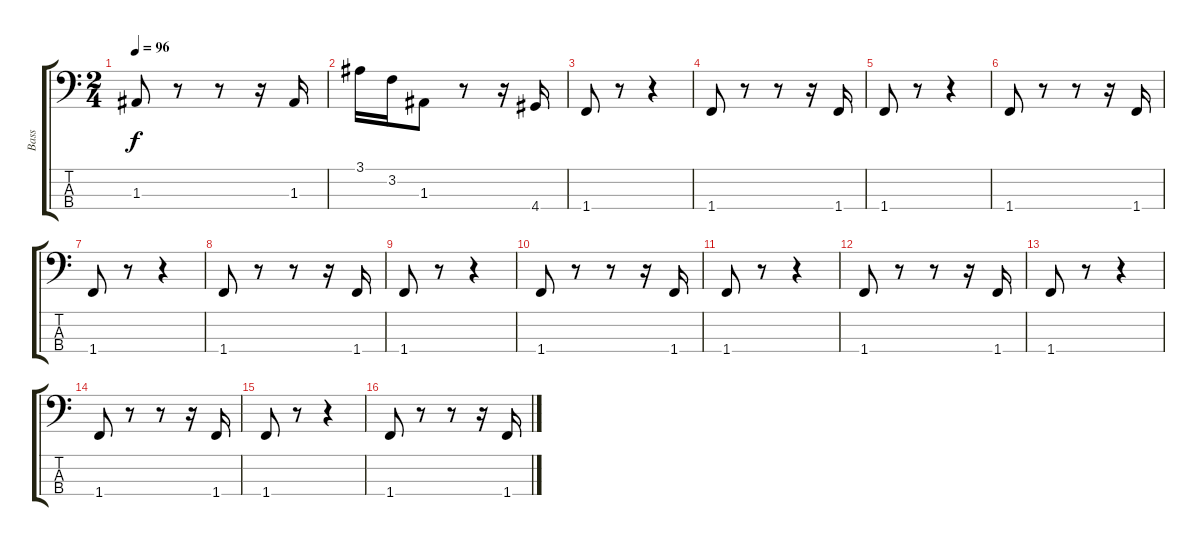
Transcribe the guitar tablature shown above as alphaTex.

\track ("Bass" "Bass") {instrument electricbassfinger}
\staff {score tabs}
\tuning (G2 D2 A1 E1) {hide}
\ts (2 4)
\tempo 96
\clef f4
\ks c
1.3.8{dy f} r.8 r.8 r.16 1.3.16 |
3.1.16 3.2.16 1.3.8 r.8 r.16 4.4.16 |
1.4.8 r.8 r.4 |
1.4.8 r.8 r.8 r.16 1.4.16 |
1.4.8 r.8 r.4 |
1.4.8 r.8 r.8 r.16 1.4.16 |
1.4.8 r.8 r.4 |
1.4.8 r.8 r.8 r.16 1.4.16 |
1.4.8 r.8 r.4 |
1.4.8 r.8 r.8 r.16 1.4.16 |
1.4.8 r.8 r.4 |
1.4.8 r.8 r.8 r.16 1.4.16 |
1.4.8 r.8 r.4 |
1.4.8 r.8 r.8 r.16 1.4.16 |
1.4.8 r.8 r.4 |
1.4.8 r.8 r.8 r.16 1.4.16
